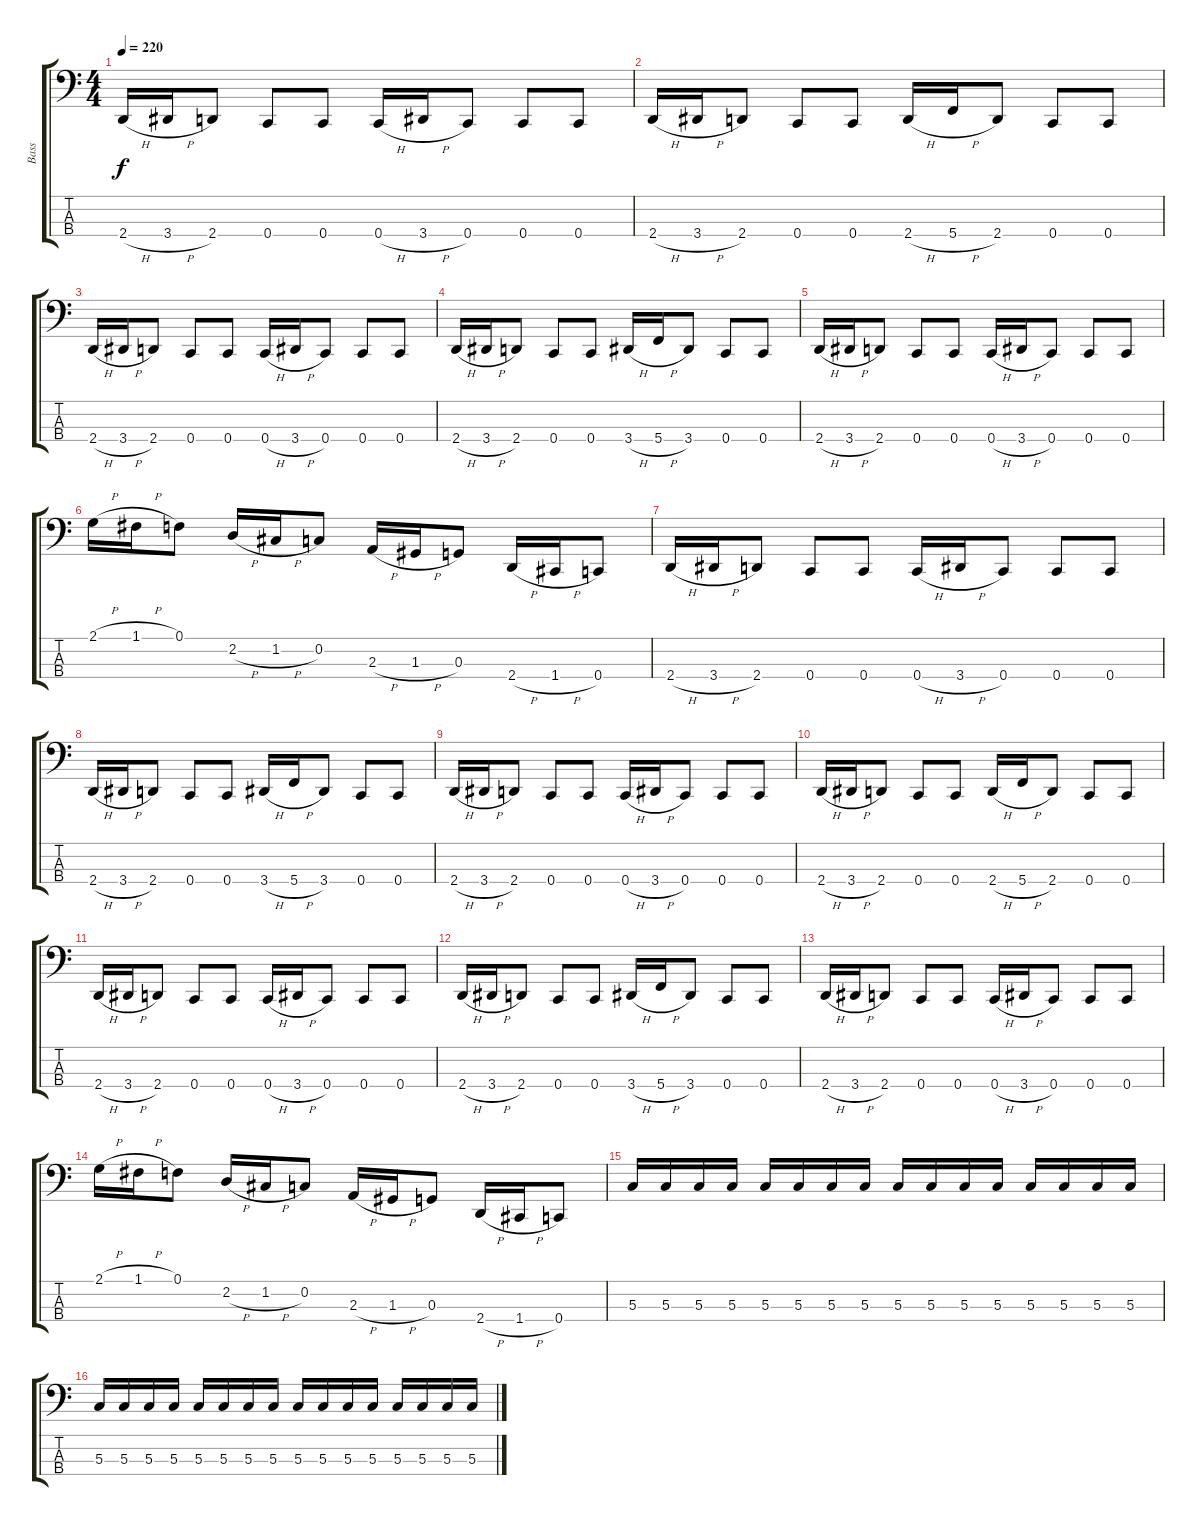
\track ("Bass" "Bass") {instrument electricbasspick}
\staff {score tabs}
\tuning (F2 C2 G1 C1) {hide}
\ts (4 4)
\tempo 220
\clef f4
\ks c
2.4{h}.16{dy f} 3.4{h}.16 2.4.8 0.4.8 0.4.8 0.4{h}.16 3.4{h}.16 0.4.8 0.4.8 0.4.8 |
2.4{h}.16 3.4{h}.16 2.4.8 0.4.8 0.4.8 2.4{h}.16 5.4{h}.16 2.4.8 0.4.8 0.4.8 |
2.4{h}.16 3.4{h}.16 2.4.8 0.4.8 0.4.8 0.4{h}.16 3.4{h}.16 0.4.8 0.4.8 0.4.8 |
2.4{h}.16 3.4{h}.16 2.4.8 0.4.8 0.4.8 3.4{h}.16 5.4{h}.16 3.4.8 0.4.8 0.4.8 |
2.4{h}.16 3.4{h}.16 2.4.8 0.4.8 0.4.8 0.4{h}.16 3.4{h}.16 0.4.8 0.4.8 0.4.8 |
2.1{h}.16 1.1{h}.16 0.1.8 2.2{h}.16 1.2{h}.16 0.2.8 2.3{h}.16 1.3{h}.16 0.3.8 2.4{h}.16 1.4{h}.16 0.4.8 |
2.4{h}.16 3.4{h}.16 2.4.8 0.4.8 0.4.8 0.4{h}.16 3.4{h}.16 0.4.8 0.4.8 0.4.8 |
2.4{h}.16 3.4{h}.16 2.4.8 0.4.8 0.4.8 3.4{h}.16 5.4{h}.16 3.4.8 0.4.8 0.4.8 |
2.4{h}.16 3.4{h}.16 2.4.8 0.4.8 0.4.8 0.4{h}.16 3.4{h}.16 0.4.8 0.4.8 0.4.8 |
2.4{h}.16 3.4{h}.16 2.4.8 0.4.8 0.4.8 2.4{h}.16 5.4{h}.16 2.4.8 0.4.8 0.4.8 |
2.4{h}.16 3.4{h}.16 2.4.8 0.4.8 0.4.8 0.4{h}.16 3.4{h}.16 0.4.8 0.4.8 0.4.8 |
2.4{h}.16 3.4{h}.16 2.4.8 0.4.8 0.4.8 3.4{h}.16 5.4{h}.16 3.4.8 0.4.8 0.4.8 |
2.4{h}.16 3.4{h}.16 2.4.8 0.4.8 0.4.8 0.4{h}.16 3.4{h}.16 0.4.8 0.4.8 0.4.8 |
2.1{h}.16 1.1{h}.16 0.1.8 2.2{h}.16 1.2{h}.16 0.2.8 2.3{h}.16 1.3{h}.16 0.3.8 2.4{h}.16 1.4{h}.16 0.4.8 |
5.3.16 5.3.16 5.3.16 5.3.16 5.3.16 5.3.16 5.3.16 5.3.16 5.3.16 5.3.16 5.3.16 5.3.16 5.3.16 5.3.16 5.3.16 5.3.16 |
5.3.16 5.3.16 5.3.16 5.3.16 5.3.16 5.3.16 5.3.16 5.3.16 5.3.16 5.3.16 5.3.16 5.3.16 5.3.16 5.3.16 5.3.16 5.3.16
